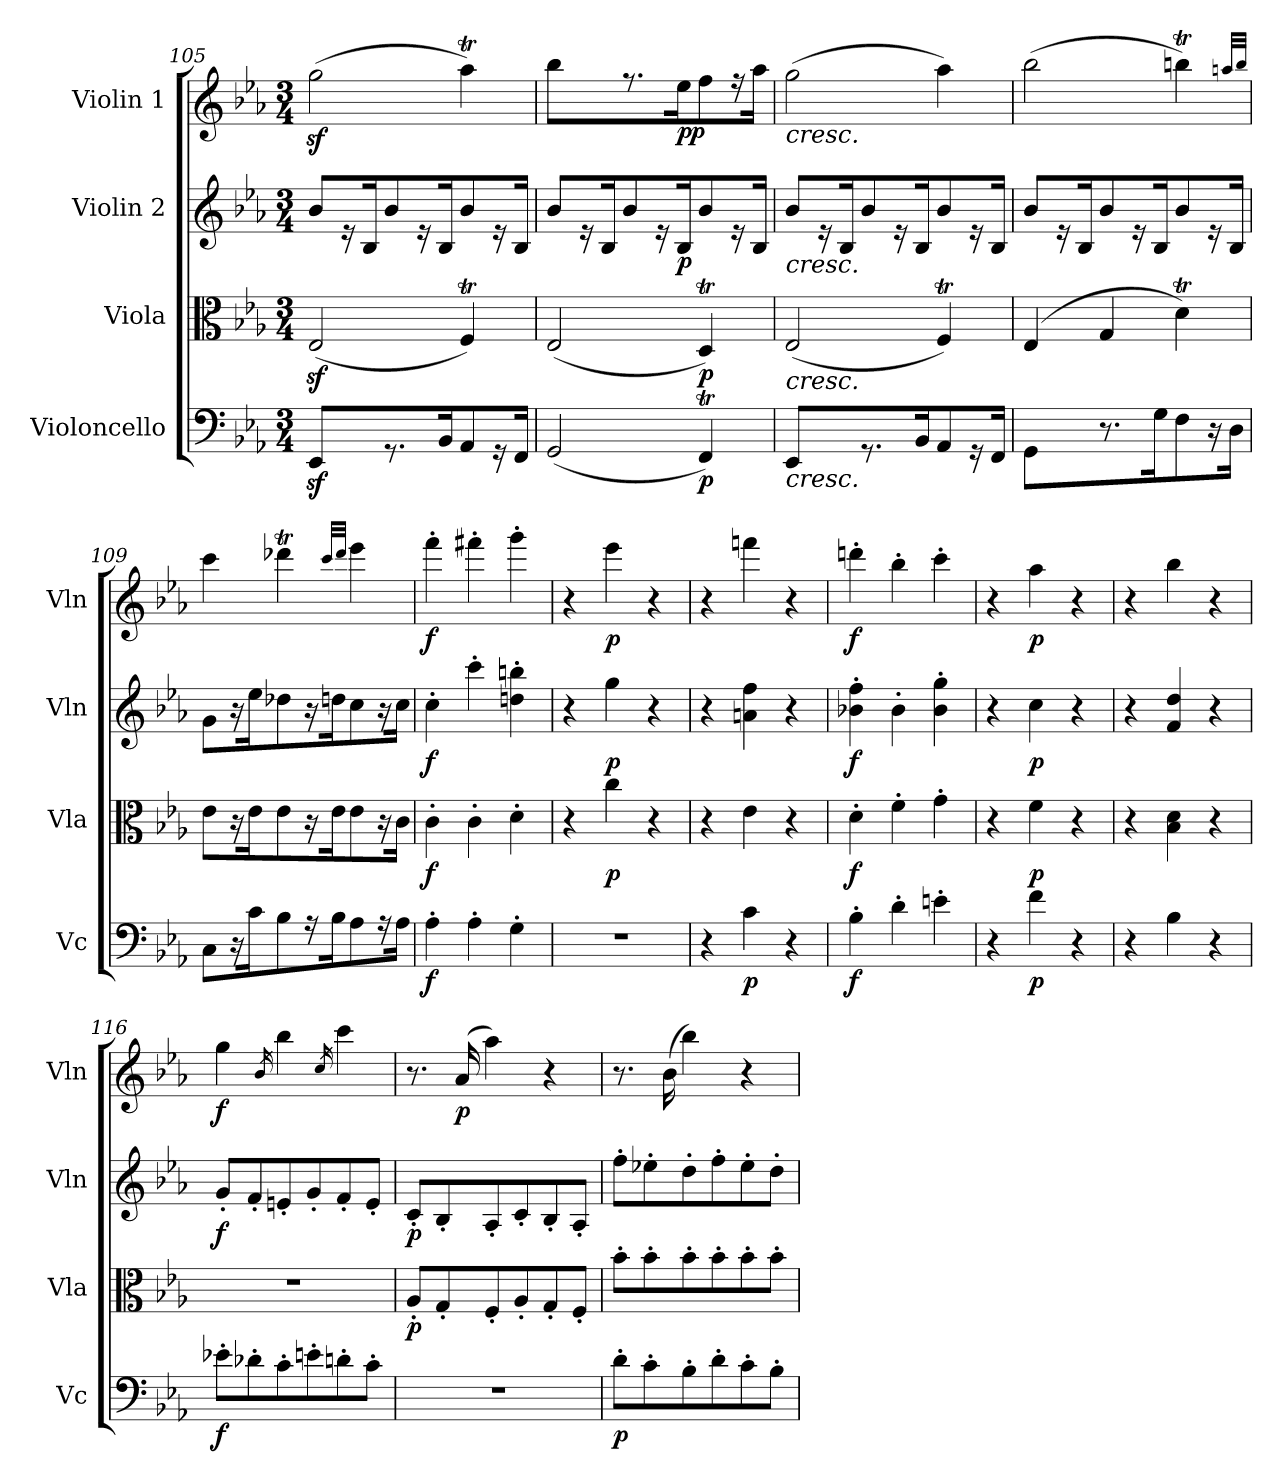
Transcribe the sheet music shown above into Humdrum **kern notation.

**kern	**dynam	**kern	**dynam	**kern	**dynam	**kern	**dynam
*part4	*part4	*part3	*part3	*part2	*part2	*part1	*part1
*staff4	*staff4	*staff3	*staff3	*staff2	*staff2	*staff1	*staff1
*I"Violoncello	*	*I"Viola	*	*I"Violin 2	*	*I"Violin 1	*
*I'Vc	*	*I'Vla	*	*I'Vln	*	*I'Vln	*
!!LO:LB:g=z
*clefF4	*	*clefC3	*	*clefG2	*	*clefG2	*
*k[b-e-a-]	*	*k[b-e-a-]	*	*k[b-e-a-]	*	*k[b-e-a-]	*
*M3/4	*	*M3/4	*	*M3/4	*	*M3/4	*
=105	=105	=105	=105	=105	=105	=105	=105
4EE-z</	.	(2E-z</	.	8b-/L	.	(2ggz<\	.
.	.	.	.	16r	.	.	.
.	.	.	.	16B-/JJ	.	.	.
8.r	.	.	.	8b-/L	.	.	.
.	.	.	.	16r	.	.	.
16BB-/KL	.	.	.	16B-/JJ	.	.	.
8AA-/	.	4FT/)	.	8b-/L	.	4aa-T\)	.
16r	.	.	.	16r	.	.	.
16FF/JJ	.	.	.	16B-/JJ	.	.	.
=106	=106	=106	=106	=106	=106	=106	=106
*^	*	*	*	*	*	*	*
(<2GG/	4ryy	.	(2E-/	.	8b-/L	.	4bb-\	.
.	.	.	.	.	16r	.	.	.
.	.	.	.	.	16B-/JJ	.	.	.
.	8ryy	.	.	.	8b-/L	.	8.r	.
.	4.ryy	.	.	.	16r	.	.	.
!	!	!	!	!	!	!LO:DY:b	!	!LO:DY:b
!	!	!	!	!	!	!	!	!LO:DY:n=1:b
.	.	.	.	.	16B-/JJ	p	16ee-\KL	p p
!	!	!LO:DY:b	!	!LO:DY:b	!	!	!	!
4FFT/)	.	p	4Dt/)	p	8b-/L	.	8ff\	.
.	.	.	.	.	16r	.	16r	.
.	.	.	.	.	16B-/JJ	.	16aa-\JJ	.
*v	*v	*	*	*	*	*	*	*
=107	=107	=107	=107	=107	=107	=107	=107
!	!	!	!	!	!	!LO:TX:b:i:t=cresc.	!
!	!	!	!	!LO:TX:b:i:t=cresc.	!	!	!
!	!	!LO:TX:b:i:t=cresc.	!	!	!	!	!
!LO:TX:b:i:t=cresc.	!	!	!	!	!	!	!
4EE-/	.	(2E-/	.	8b-/L	.	(2gg\	.
.	.	.	.	16r	.	.	.
.	.	.	.	16B-/JJ	.	.	.
8.r	.	.	.	8b-/L	.	.	.
.	.	.	.	16r	.	.	.
16BB-/KL	.	.	.	16B-/JJ	.	.	.
8AA-/	.	4FT/)	.	8b-/L	.	4aa-\)	.
16r	.	.	.	16r	.	.	.
16FF/JJ	.	.	.	16B-/JJ	.	.	.
=108	=108	=108	=108	=108	=108	=108	=108
4GG/	.	(4E-/	.	8b-/L	.	(2bb-\	.
.	.	.	.	16r	.	.	.
.	.	.	.	16B-/JJ	.	.	.
8.r	.	4G/	.	8b-/L	.	.	.
.	.	.	.	16r	.	.	.
16G\KL	.	.	.	16B-/JJ	.	.	.
8F\	.	4dt\)	.	8b-/L	.	4bbnt\)	.
16r	.	.	.	16r	.	.	.
16D\JJ	.	.	.	16B-/JJ	.	.	.
.	.	.	.	.	.	32qaan/LLL	.
.	.	.	.	.	.	32qbb/JJJ	.
=109	=109	=109	=109	=109	=109	=109	=109
8C\L	.	8e-\L	.	8g\L	.	4ccc\	.
16r	.	16r	.	16r	.	.	.
16c\JJ	.	16e-\JJ	.	16ee-\JJ	.	.	.
8B-\L	.	8e-\L	.	8dd-X\L	.	4ddd-XT\	.
16r	.	16r	.	16r	.	.	.
16B-\JJ	.	16e-\JJ	.	16ddn\JJ	.	.	.
.	.	.	.	.	.	32qccc/LLL	.
.	.	.	.	.	.	32qddd-/JJJ	.
8A-\L	.	8e-\L	.	8cc\L	.	4eee-\	.
16r	.	16r	.	16r	.	.	.
16A-\JJ	.	16c\JJ	.	16cc\JJ	.	.	.
!!LO:LB:g=z
=110	=110	=110	=110	=110	=110	=110	=110
!	!LO:DY:b	!	!LO:DY:b	!	!LO:DY:b	!	!LO:DY:b
4A-'\	f	4c'\	f	4cc'\	f	4fff'\	f
4A-'\	.	4c'\	.	4ccc'\	.	4fff#X'\	.
4G'\	.	4d'\	.	4ddn\' 4bbn\'	.	4ggg'\	.
=111	=111	=111	=111	=111	=111	=111	=111
2.r	.	4r	.	4r	.	4r	.
!	!	!	!LO:DY:b	!	!LO:DY:b	!	!LO:DY:b
.	.	4cc\	p	4gg\	p	4eee-\	p
.	.	4r	.	4r	.	4r	.
=112	=112	=112	=112	=112	=112	=112	=112
4r	.	4r	.	4r	.	4r	.
!	!LO:DY:b	!	!	!	!	!	!
4c\	p	4e-\	.	4an\ 4ff\	.	4fffn\	.
4r	.	4r	.	4r	.	4r	.
!!LO:PB:g=z
=113	=113	=113	=113	=113	=113	=113	=113
!	!LO:DY:b	!	!LO:DY:b	!	!LO:DY:b	!	!LO:DY:b
4B-'\	f	4d'\	f	4b-X\' 4ff\'	f	4dddn'\	f
4d'\	.	4f'\	.	4b-'\	.	4bb-'\	.
4en'\	.	4g'\	.	4b-\' 4gg\'	.	4ccc'\	.
=114	=114	=114	=114	=114	=114	=114	=114
4r	.	4r	.	4r	.	4r	.
!	!LO:DY:b	!	!LO:DY:b	!	!LO:DY:b	!	!LO:DY:b
4f\	p	4f\	p	4cc\	p	4aa-\	p
4r	.	4r	.	4r	.	4r	.
=115	=115	=115	=115	=115	=115	=115	=115
4r	.	4r	.	4r	.	4r	.
4B-\	.	4B-\ 4d\	.	4f/ 4dd/	.	4bb-\	.
4r	.	4r	.	4r	.	4r	.
=116	=116	=116	=116	=116	=116	=116	=116
!	!LO:DY:b	!	!	!	!LO:DY:b	!	!LO:DY:b
8e-X'\L	f	2.r	.	8g'/L	f	4gg\	f
8d-X'\	.	.	.	8f'/	.	.	.
.	.	.	.	.	.	16qb-/	.
8c'\	.	.	.	8en'/	.	4bb-\	.
8en'\	.	.	.	8g'/	.	.	.
.	.	.	.	.	.	16qcc/	.
8dn'\	.	.	.	8f'/	.	4ccc\	.
8c'\J	.	.	.	8e'/J	.	.	.
=117	=117	=117	=117	=117	=117	=117	=117
!	!	!	!LO:DY:b	!	!LO:DY:b	!	!
2.r	.	8A-'/L	p	8c'/L	p	8.r	.
.	.	8G'/	.	8B-'/	.	.	.
!	!	!	!	!	!	!	!LO:DY:b
.	.	.	.	.	.	(16a-/	p
.	.	8F'/	.	8A-'/	.	4aa-\)	.
.	.	8A-'/	.	8c'/	.	.	.
.	.	8G'/	.	8B-'/	.	4r	.
.	.	8F'/J	.	8A-'/J	.	.	.
=118	=118	=118	=118	=118	=118	=118	=118
!	!LO:DY:b	!	!	!	!	!	!
8d'\L	p	8b-'\L	.	8ff'\L	.	8.r	.
8c'\	.	8b-'\	.	8ee-X'\	.	.	.
.	.	.	.	.	.	(16b-\	.
8B-'\	.	8b-'\	.	8dd'\	.	4bb-\)	.
8d'\	.	8b-'\	.	8ff'\	.	.	.
8c'\	.	8b-'\	.	8ee-'\	.	4r	.
8B-'\J	.	8b-'\J	.	8dd'\J	.	.	.
=	=	=	=	=	=	=	=
*-	*-	*-	*-	*-	*-	*-	*-
